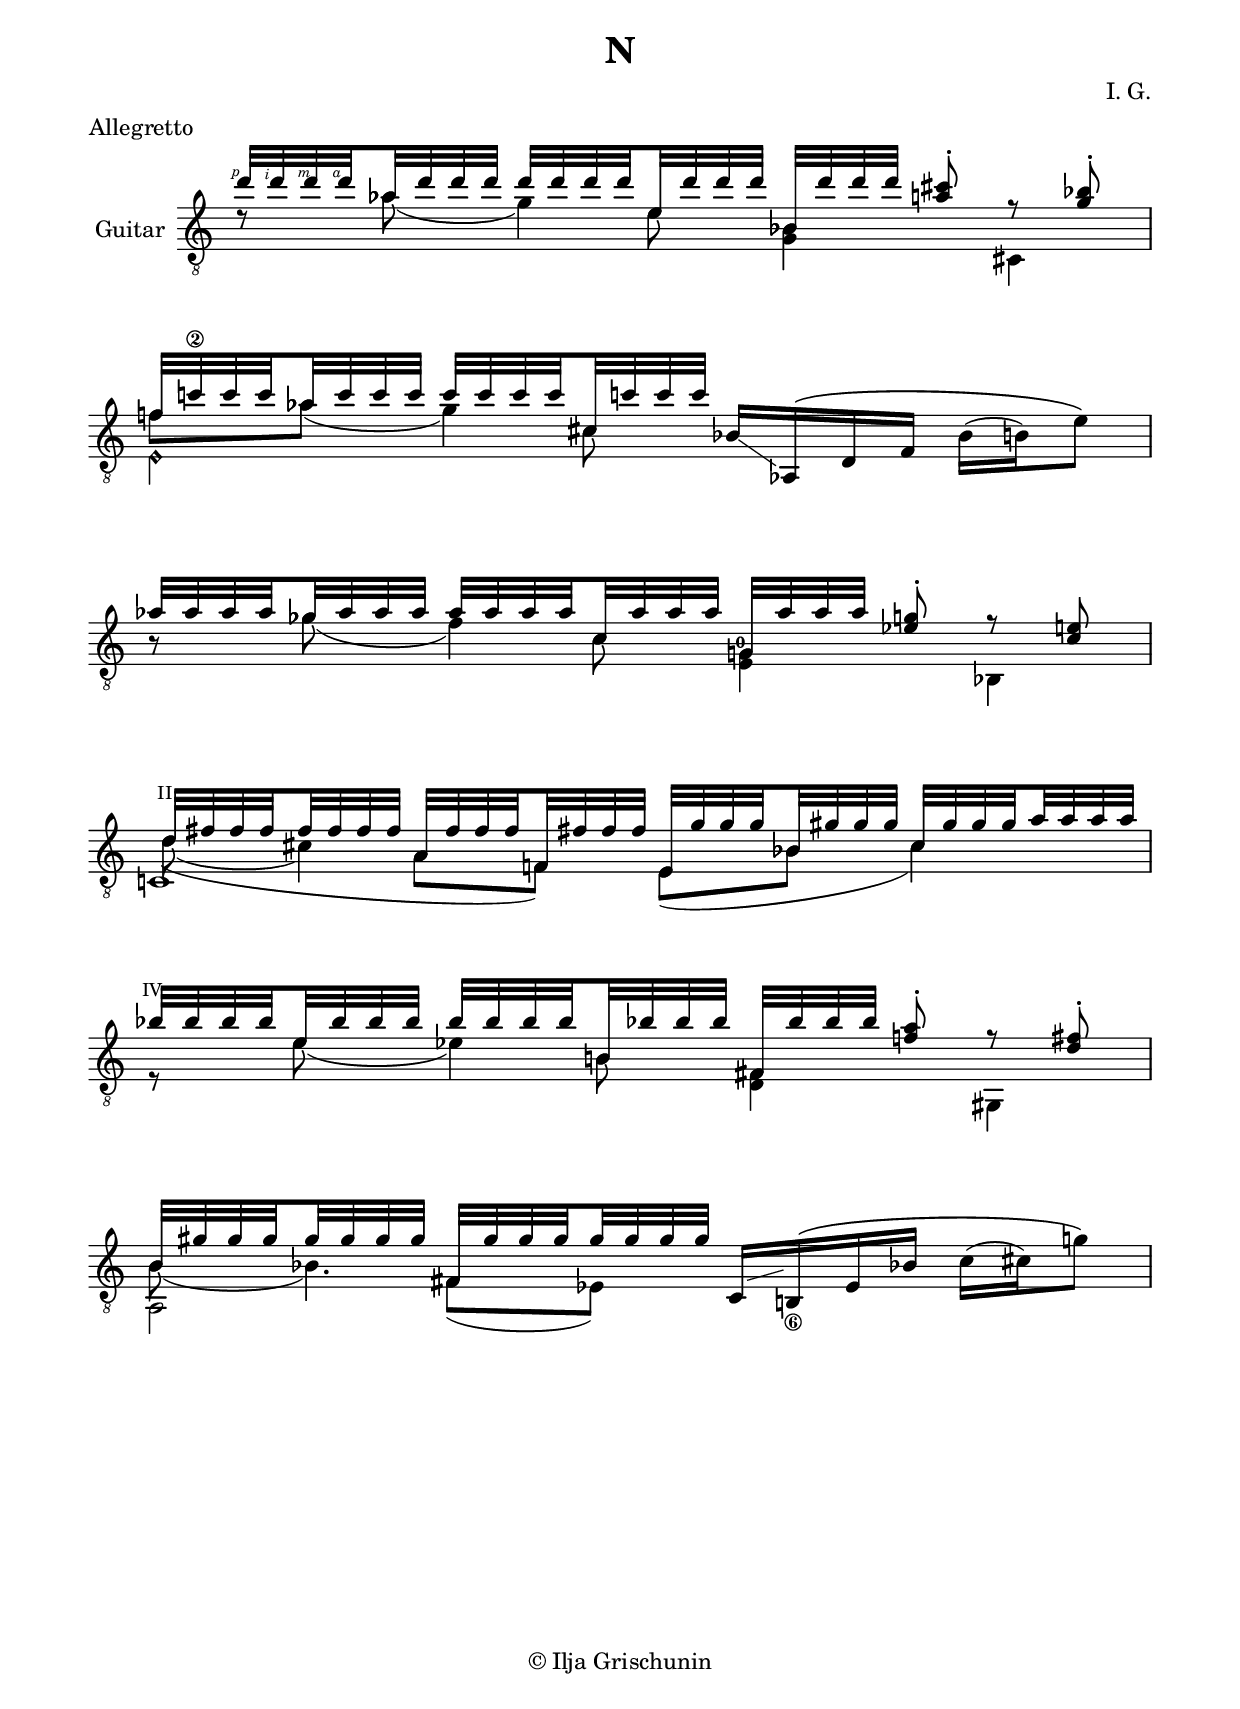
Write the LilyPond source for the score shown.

\version "2.19.15"

\language "deutsch"

\header {
  title = "N"
  meter = "Allegretto"
  composer = "I. G."
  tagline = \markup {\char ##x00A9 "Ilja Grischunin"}
}

\paper {
  #(set-paper-size "a4")
  top-markup-spacing.basic-distance = 5
  markup-system-spacing.basic-distance = 15
  top-system-spacing.basic-distance = 20
  system-system-spacing.basic-distance = 20
  score-system-spacing.basic-distance = 20
  last-bottom-spacing.basic-distance = 25

  %two-sided = ##t
  %inner-margin = 25
  %outer-margin = 15
  left-margin = 15
  right-margin = 15
}

\layout {
  \context {
    \Voice
    \override Glissando.thickness = #1.5
    \override Glissando.gap = #0.1
  }
  \context {
    \Score
    \remove "Bar_number_engraver"
  }
}
%%%%%%%%%%%%%%%%%%%%%%%%%%%%%%%%%%%%%%
#(define RH rightHandFinger)

xLV = #(define-music-function (parser location further) (number?) #{
  \once \override LaissezVibrerTie.X-extent = #'(0 . 0)
  \once \override LaissezVibrerTie.details.note-head-gap = #(/
                                                             further -2)
  \once \override LaissezVibrerTie.extra-offset = #(cons (/
                                                          further 2) 0)
         #})

stringNumberSpanner =
#(define-music-function (parser location StringNumber) (string?)
   #{
     \override TextSpanner.font-size = #-5
     \override TextSpanner.dash-fraction = #0.3
     \override TextSpanner.dash-period = #1.5
     \override TextSpanner.bound-details.right.arrow = ##t
     \override TextSpanner.arrow-width = #0.2
     \override TextSpanner.arrow-length = #0.7
     \override TextSpanner.bound-details.left.stencil-align-dir-y = #CENTER
     \override TextSpanner.bound-details.left.text = \markup { \circle \number #StringNumber }
   #})

stringNumSpan =
#(define-music-function (parser location StringNumber) (string?)
   #{
     \override TextSpanner.font-size = #-5
     \override TextSpanner.dash-fraction = #0.3
     \override TextSpanner.dash-period = #1.5
     %\override TextSpanner.bound-details.right.arrow = ##t
     %\override TextSpanner.arrow-width = #0.2
     %\override TextSpanner.arrow-length = #0.7
     \override TextSpanner.bound-details.left.stencil-align-dir-y = #CENTER
     \override TextSpanner.bound-details.left.text = \markup { \circle \number #StringNumber }
   #})

%%%%%%%%%%%%%%%%%%%%%%%%%%%%%%%%%%%%%%

global = {
  %\key d \major
  \time 4/4
  \override Staff.TimeSignature.stencil = ##f
}

ossia = \relative {
  \set Staff.fontSize = #-3
  \override Staff.StaffSymbol.staff-space = #(magstep -3)
  \override Staff.StaffSymbol.thickness = #(magstep -3)
  \global
  d''2~ d8 cis-. r   b-. c!2 r as~ as8 g-. r e fis2 r
  b~    b8   a-. r fis-. as2 r
  %a8 c-. r es h2~ h8
}

classicalGuitar = \relative {
  \global
  <<
    {
      \set subdivideBeams = ##t
      \set baseMoment = #(ly:make-moment 1/8)
      \set beatStructure = #'(2 2 2 2)
      \override StrokeFinger.extra-offset = #'(-2.3 . 0.8)
      d''32\RH #1 d\RH #2 d\RH #3 d\RH #4 as d d d d d d d e, d' d d
      b, d' d d <a cis>8-.\noBeam r <g b>-.
    }
    \\
    {
      d8\rest as'( g4) <g, b>4 cis,
    }
    \\
    {
      \voiceTwo
      s4. e'8 s2
    }
  >>
  <<
    {
      f!32 c'!\2 c c as c c c c c c c cis, c'! c c
    }
    \\
    {
      f,8 as( g4)
    }
    \\
    {
      \voiceTwo
      s4. cis,8
    }
    \\
    {
      \voiceTwo
      e,4\harmonic s
    }
  >>
  b'16-\markup {
    \postscript #"1.2 2.2 moveto 3.6 -2.5 rlineto stroke"
  } as,\( d f b( h) e8\)
  <<
    {
      \set subdivideBeams = ##t
      \set baseMoment = #(ly:make-moment 1/8)
      \set beatStructure = #'(2 2 2 2)
      as32 as as as ges as as as as as as as c, as' as as
      g, as' as as <es g>8-.\noBeam r <c e>
    }
    \\
    {
      h8\rest ges'( f4)
      \once\override Fingering.extra-offset = #'(-0.5 . -3)
      <e, g!-0>4 b
    }
    \\
    {
      \voiceTwo
      s4. c'8 s2
    }
  >>
  <<
    {
      \override TextScript.font-size = -2
      \once\override TextScript.extra-offset = #'(-0.5 . -1.5)
      d32^"II" fis fis fis fis fis fis fis
      a, fis' fis fis f,! fis'! fis fis
      e, g' g g b, gis' gis gis cis, gis' gis gis a a a a
    }
    \\
    {
      d,8( cis4) s8
    }
    \\
    {
      \voiceTwo
      \hideNotes
      \shape #'((0.8 . 0.3) (0 . 0) (0 . 0) (0 . 0)) Slur
      d4(\unHideNotes a8 f) e( b' cis4)
    }
    \\
    {
      \voiceTwo
      c,!1
    }
  >>
  <<
    {
      \once\override TextScript.extra-offset = #'(-0.7 . -1.5)
      b''32^"IV" b b b e, b' b b b b b b h,! b'! b b
      fis, b' b b <f! a>8-.\noBeam r <d fis>-.
    }
    \\
    {
      r8 e( es4) <d, fis> gis,
    }
    \\
    {
      \voiceTwo
      s4. h'8 s2
    }
  >>
  <<
    {
      h32 gis' gis gis gis gis gis gis fis, gis' gis gis gis gis gis gis
    }
    \\
    {
      h,8( b4.)
    }
    \\
    {
      \voiceTwo
      s4 fis8( es)
    }
    \\
    {
      \voiceTwo
      a,2
    }
  >>
  c16-\markup {
    \postscript #"1.7 1.2 moveto 3.5 1 rlineto stroke"
  } h!_\6\( es b'! c( cis) g'8\)
}

%%%%%%%%%%%%%%%%%%%%%%%%%%%%%%%%%%%%%%
\score {
  \new StaffGroup<<

    %\new Staff \ossia

    \new Staff \with {
      instrumentName = "Guitar"
    }
    {
      \clef "treble_8" \classicalGuitar
    }

  >>
}
